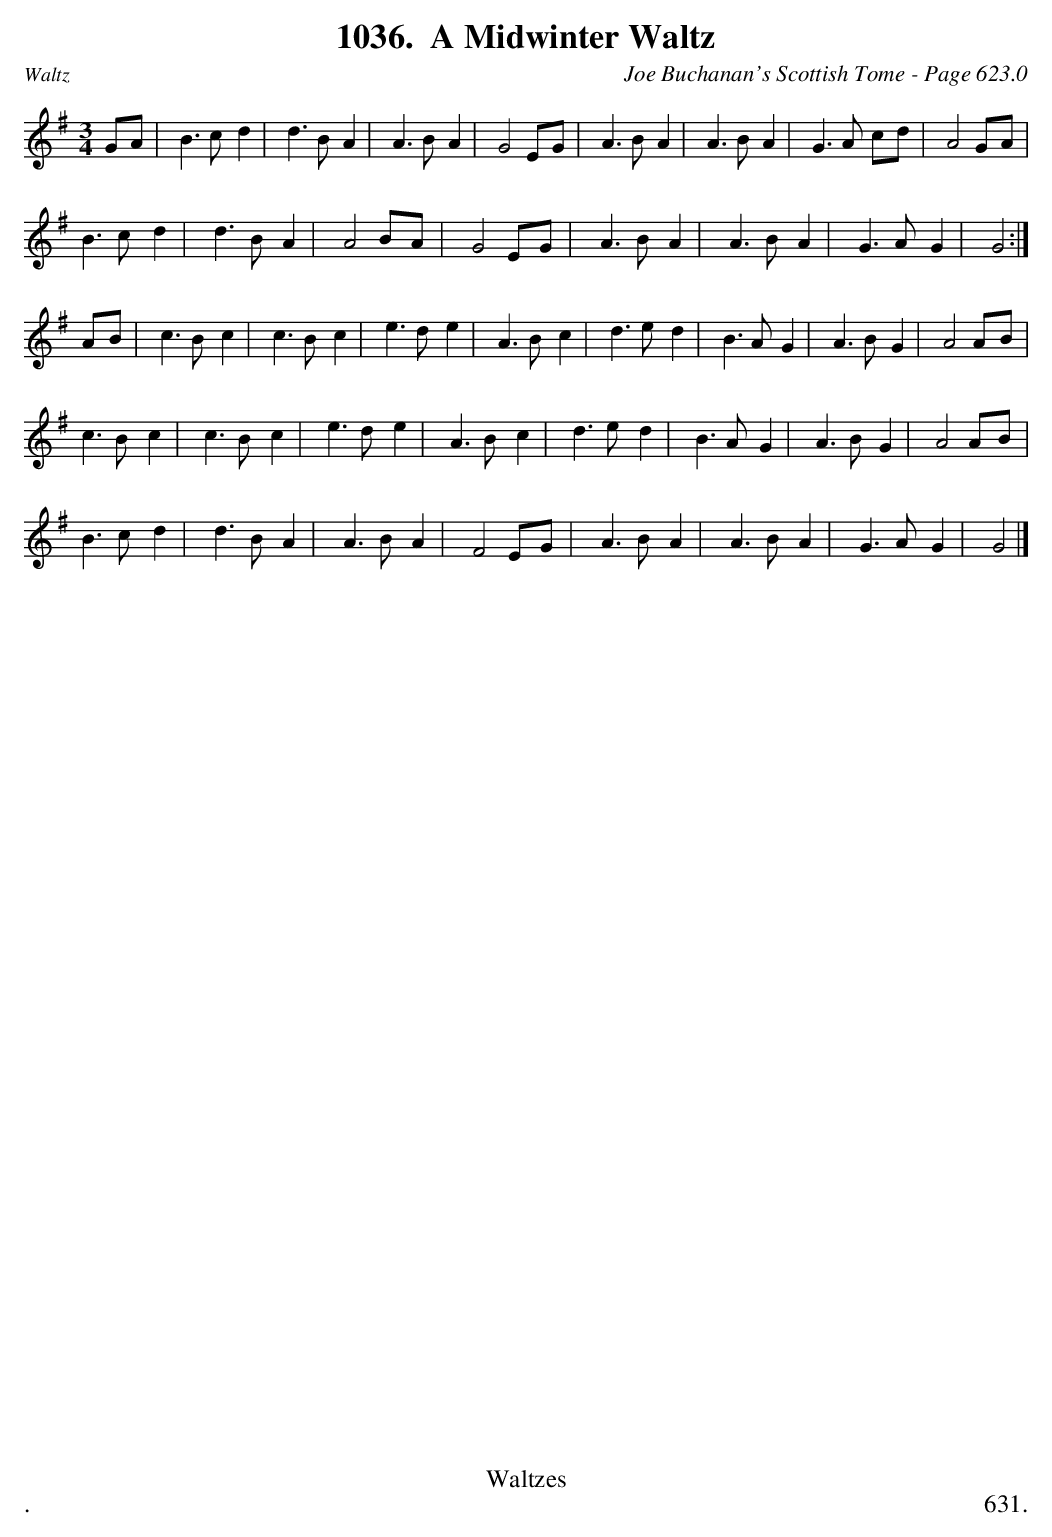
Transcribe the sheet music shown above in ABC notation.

X:1
T:A Midwinter Waltz
C:Joe Buchanan's Scottish Tome - Page 623.0
L:1/4
M:3/4
K:G
G/A/ | B>c d | d>B A | A>B A | G2 E/G/ | A>B A | A>B A | G>A c/d/ | A2 G/A/ |
B>c d | d>B A | A2 B/A/ | G2 E/G/ | A>B A | A>B A | G>A G | G2 :|
A/B/ | c>B c | c>B c | e>d e | A>B c | d>e d | B>A G | A>B G | A2 A/B/ |
c>B c | c>B c | e>d e | A>B c | d>e d | B>A G | A>B G | A2 A/B/ |
B>c d | d>B A | A>B A | F2 E/G/ | A>B A | A>B A | G>A G | G2 |]
